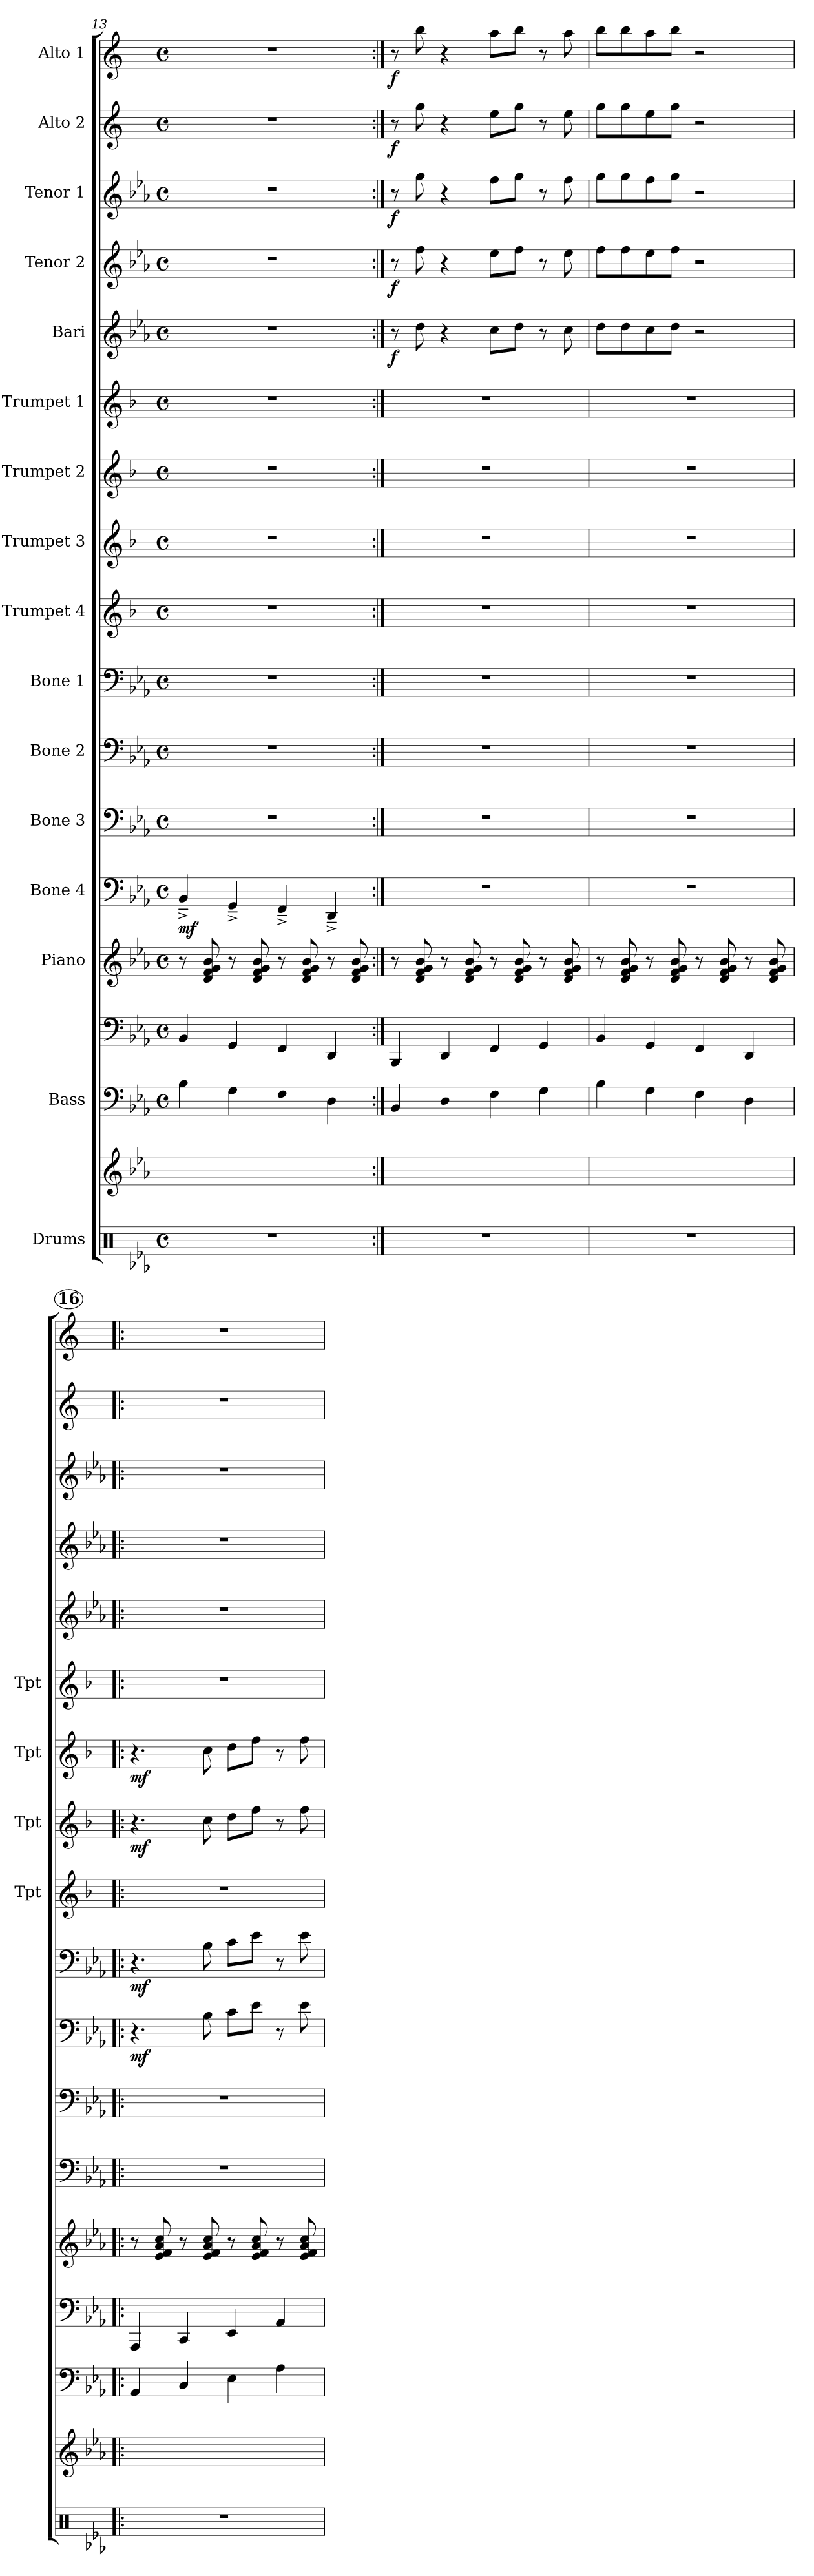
**kern	**kern	**kern	**kern	**kern	**kern	**dynam	**kern	**kern	**dynam	**kern	**dynam	**kern	**kern	**dynam	**kern	**dynam	**kern	**kern	**dynam	**kern	**dynam	**kern	**dynam	**kern	**dynam	**kern	**dynam
*part18	*part17	*part16	*part15	*part14	*part13	*part13	*part12	*part11	*part11	*part10	*part10	*part9	*part8	*part8	*part7	*part7	*part6	*part5	*part5	*part4	*part4	*part3	*part3	*part2	*part2	*part1	*part1
*staff18	*staff17	*staff16	*staff15	*staff14	*staff13	*staff13	*staff12	*staff11	*staff11	*staff10	*staff10	*staff9	*staff8	*staff8	*staff7	*staff7	*staff6	*staff5	*staff5	*staff4	*staff4	*staff3	*staff3	*staff2	*staff2	*staff1	*staff1
*I"Drums	*	*I"Bass	*	*I"Piano	*I"Bone 4	*	*I"Bone 3	*I"Bone 2	*	*I"Bone 1	*	*I"Trumpet 4	*I"Trumpet 3	*	*I"Trumpet 2	*	*I"Trumpet 1	*I"Bari	*	*I"Tenor 2	*	*I"Tenor 1	*	*I"Alto 2	*	*I"Alto 1	*
*	*	*	*	*	*	*	*	*	*	*	*	*I'Tpt	*I'Tpt	*	*I'Tpt	*	*I'Tpt	*	*	*	*	*	*	*	*	*	*
*clefX	*clefG2	*clefF4	*clefF4	*clefG2	*clefF4	*	*clefF4	*clefF4	*	*clefF4	*	*clefG2	*clefG2	*	*clefG2	*	*clefG2	*clefG2	*	*clefG2	*	*clefG2	*	*clefG2	*	*clefG2	*
*	*	*ITrd7c12	*	*	*	*	*	*	*	*	*	*ITrd1c2	*ITrd1c2	*	*ITrd1c2	*	*ITrd1c2	*ITrd12c21	*	*ITrd8c14	*	*ITrd8c14	*	*ITrd5c9	*	*ITrd5c9	*
*k[b-e-a-]	*k[b-e-a-]	*k[b-e-a-]	*k[b-e-a-]	*k[b-e-a-]	*k[b-e-a-]	*	*k[b-e-a-]	*k[b-e-a-]	*	*k[b-e-a-]	*	*k[b-e-a-]	*k[b-e-a-]	*	*k[b-e-a-]	*	*k[b-e-a-]	*k[b-e-a-]	*	*k[b-e-a-]	*	*k[b-e-a-]	*	*k[b-e-a-]	*	*k[b-e-a-]	*
*E-:	*E-:	*E-:	*E-:	*E-:	*E-:	*	*E-:	*E-:	*	*E-:	*	*E-:	*E-:	*	*E-:	*	*E-:	*E-:	*	*E-:	*	*E-:	*	*E-:	*	*E-:	*
*M4/4	*	*M4/4	*M4/4	*M4/4	*M4/4	*	*M4/4	*M4/4	*	*M4/4	*	*M4/4	*M4/4	*	*M4/4	*	*M4/4	*M4/4	*	*M4/4	*	*M4/4	*	*M4/4	*	*M4/4	*
*met(c)	*	*met(c)	*met(c)	*met(c)	*met(c)	*	*met(c)	*met(c)	*	*met(c)	*	*met(c)	*met(c)	*	*met(c)	*	*met(c)	*met(c)	*	*met(c)	*	*met(c)	*	*met(c)	*	*met(c)	*
=13	=13	=13	=13	=13	=13	=13	=13	=13	=13	=13	=13	=13	=13	=13	=13	=13	=13	=13	=13	=13	=13	=13	=13	=13	=13	=13	=13
!	!	!	!	!	!	!LO:DY:b	!	!	!	!	!	!	!	!	!	!	!	!	!	!	!	!	!	!	!	!	!
1r	1ryy	4BB-\	4BB-/	8r	4BB-^<~</	mf	1r	1r	.	1r	.	1r	1r	.	1r	.	1r	1r	.	1r	.	1r	.	1r	.	1r	.
.	.	.	.	8d/ 8f/ 8g/ 8b-/	.	.	.	.	.	.	.	.	.	.	.	.	.	.	.	.	.	.	.	.	.	.	.
.	.	4GG\	4GG/	8r	4GG^<~</	.	.	.	.	.	.	.	.	.	.	.	.	.	.	.	.	.	.	.	.	.	.
.	.	.	.	8d/ 8f/ 8g/ 8b-/	.	.	.	.	.	.	.	.	.	.	.	.	.	.	.	.	.	.	.	.	.	.	.
.	.	4FF\	4FF/	8r	4FF^<~</	.	.	.	.	.	.	.	.	.	.	.	.	.	.	.	.	.	.	.	.	.	.
.	.	.	.	8d/ 8f/ 8g/ 8b-/	.	.	.	.	.	.	.	.	.	.	.	.	.	.	.	.	.	.	.	.	.	.	.
.	.	4DD\	4DD/	8r	4DD^<~</	.	.	.	.	.	.	.	.	.	.	.	.	.	.	.	.	.	.	.	.	.	.
.	.	.	.	8d/ 8f/ 8g/ 8b-/	.	.	.	.	.	.	.	.	.	.	.	.	.	.	.	.	.	.	.	.	.	.	.
=14:|!	=14:|!	=14:|!	=14:|!	=14:|!	=14:|!	=14:|!	=14:|!	=14:|!	=14:|!	=14:|!	=14:|!	=14:|!	=14:|!	=14:|!	=14:|!	=14:|!	=14:|!	=14:|!	=14:|!	=14:|!	=14:|!	=14:|!	=14:|!	=14:|!	=14:|!	=14:|!	=14:|!
!	!	!	!	!	!	!	!	!	!	!	!	!	!	!	!	!	!	!	!LO:DY:b	!	!LO:DY:b	!	!LO:DY:b	!	!LO:DY:b	!	!LO:DY:b
1r	1ryy	4BBB-/	4BBB-/	8r	1r	.	1r	1r	.	1r	.	1r	1r	.	1r	.	1r	8r	f	8r	f	8r	f	8r	f	8r	f
.	.	.	.	8d/ 8f/ 8g/ 8b-/	.	.	.	.	.	.	.	.	.	.	.	.	.	8d\	.	8f\	.	8g\	.	8b-\	.	8dd\	.
.	.	4DD\	4DD/	8r	.	.	.	.	.	.	.	.	.	.	.	.	.	4r	.	4r	.	4r	.	4r	.	4r	.
.	.	.	.	8d/ 8f/ 8g/ 8b-/	.	.	.	.	.	.	.	.	.	.	.	.	.	.	.	.	.	.	.	.	.	.	.
.	.	4FF\	4FF/	8r	.	.	.	.	.	.	.	.	.	.	.	.	.	8c\L	.	8e-\L	.	8f\L	.	8g\L	.	8cc\L	.
.	.	.	.	8d/ 8f/ 8g/ 8b-/	.	.	.	.	.	.	.	.	.	.	.	.	.	8d\J	.	8f\J	.	8g\J	.	8b-\J	.	8dd\J	.
.	.	4GG\	4GG/	8r	.	.	.	.	.	.	.	.	.	.	.	.	.	8r	.	8r	.	8r	.	8r	.	8r	.
.	.	.	.	8d/ 8f/ 8g/ 8b-/	.	.	.	.	.	.	.	.	.	.	.	.	.	8c\	.	8e-\	.	8f\	.	8g\	.	8cc\	.
=15	=15	=15	=15	=15	=15	=15	=15	=15	=15	=15	=15	=15	=15	=15	=15	=15	=15	=15	=15	=15	=15	=15	=15	=15	=15	=15	=15
1r	1ryy	4BB-\	4BB-/	8r	1r	.	1r	1r	.	1r	.	1r	1r	.	1r	.	1r	8d\L	.	8f\L	.	8g\L	.	8b-\L	.	8dd\L	.
.	.	.	.	8d/ 8f/ 8g/ 8b-/	.	.	.	.	.	.	.	.	.	.	.	.	.	8d\	.	8f\	.	8g\	.	8b-\	.	8dd\	.
.	.	4GG\	4GG/	8r	.	.	.	.	.	.	.	.	.	.	.	.	.	8c\	.	8e-\	.	8f\	.	8g\	.	8cc\	.
.	.	.	.	8d/ 8f/ 8g/ 8b-/	.	.	.	.	.	.	.	.	.	.	.	.	.	(8d\J	.	(8f\J	.	(8g\J	.	(8b-\J	.	(8dd\J	.
.	.	4FF\	4FF/	8r	.	.	.	.	.	.	.	.	.	.	.	.	.	2r	.	2r	.	2r	.	2r	.	2r	.
.	.	.	.	8d/ 8f/ 8g/ 8b-/	.	.	.	.	.	.	.	.	.	.	.	.	.	.	.	.	.	.	.	.	.	.	.
.	.	4DD\	4DD/	8r	.	.	.	.	.	.	.	.	.	.	.	.	.	.	.	.	.	.	.	.	.	.	.
.	.	.	.	8d/ 8f/ 8g/ 8b-/	.	.	.	.	.	.	.	.	.	.	.	.	.	.	.	.	.	.	.	.	.	.	.
!!LO:PB:g=z
!!LO:REH:place=s1:a:B:enc=circle:fs=6.3:t=16
=16!|:	=16!|:	=16!|:	=16!|:	=16!|:	=16!|:	=16!|:	=16!|:	=16!|:	=16!|:	=16!|:	=16!|:	=16!|:	=16!|:	=16!|:	=16!|:	=16!|:	=16!|:	=16!|:	=16!|:	=16!|:	=16!|:	=16!|:	=16!|:	=16!|:	=16!|:	=16!|:	=16!|:
!	!	!	!	!	!	!	!	!	!LO:DY:b	!	!LO:DY:b	!	!	!LO:DY:b	!	!LO:DY:b	!	!	!	!	!	!	!	!	!	!	!
1r	1ryy	4AAA-/	4AAA-/	8r	1r	.	1r	4.r	mf	4.r	mf	1r	4.r	mf	4.r	mf	1r	1r	.	1r	.	1r	.	1r	.	1r	.
.	.	.	.	8e-/ 8f/ 8a-/ 8cc/	.	.	.	.	.	.	.	.	.	.	.	.	.	.	.	.	.	.	.	.	.	.	.
.	.	4CC/	4CC/	8r	.	.	.	.	.	.	.	.	.	.	.	.	.	.	.	.	.	.	.	.	.	.	.
.	.	.	.	8e-/ 8f/ 8a-/ 8cc/	.	.	.	8B-\	.	8B-\	.	.	8b-\	.	8b-\	.	.	.	.	.	.	.	.	.	.	.	.
.	.	4EE-\	4EE-/	8r	.	.	.	8c\L	.	8c\L	.	.	8cc\L	.	8cc\L	.	.	.	.	.	.	.	.	.	.	.	.
.	.	.	.	8e-/ 8f/ 8a-/ 8cc/	.	.	.	8e-\J	.	8e-\J	.	.	8ee-\J	.	8ee-\J	.	.	.	.	.	.	.	.	.	.	.	.
.	.	4AA-\	4AA-/	8r	.	.	.	8r	.	8r	.	.	8r	.	8r	.	.	.	.	.	.	.	.	.	.	.	.
.	.	.	.	8e-/ 8f/ 8a-/ 8cc/	.	.	.	8e-\	.	8e-\	.	.	8ee-\	.	8ee-\	.	.	.	.	.	.	.	.	.	.	.	.
=	=	=	=	=	=	=	=	=	=	=	=	=	=	=	=	=	=	=	=	=	=	=	=	=	=	=	=
*-	*-	*-	*-	*-	*-	*-	*-	*-	*-	*-	*-	*-	*-	*-	*-	*-	*-	*-	*-	*-	*-	*-	*-	*-	*-	*-	*-
